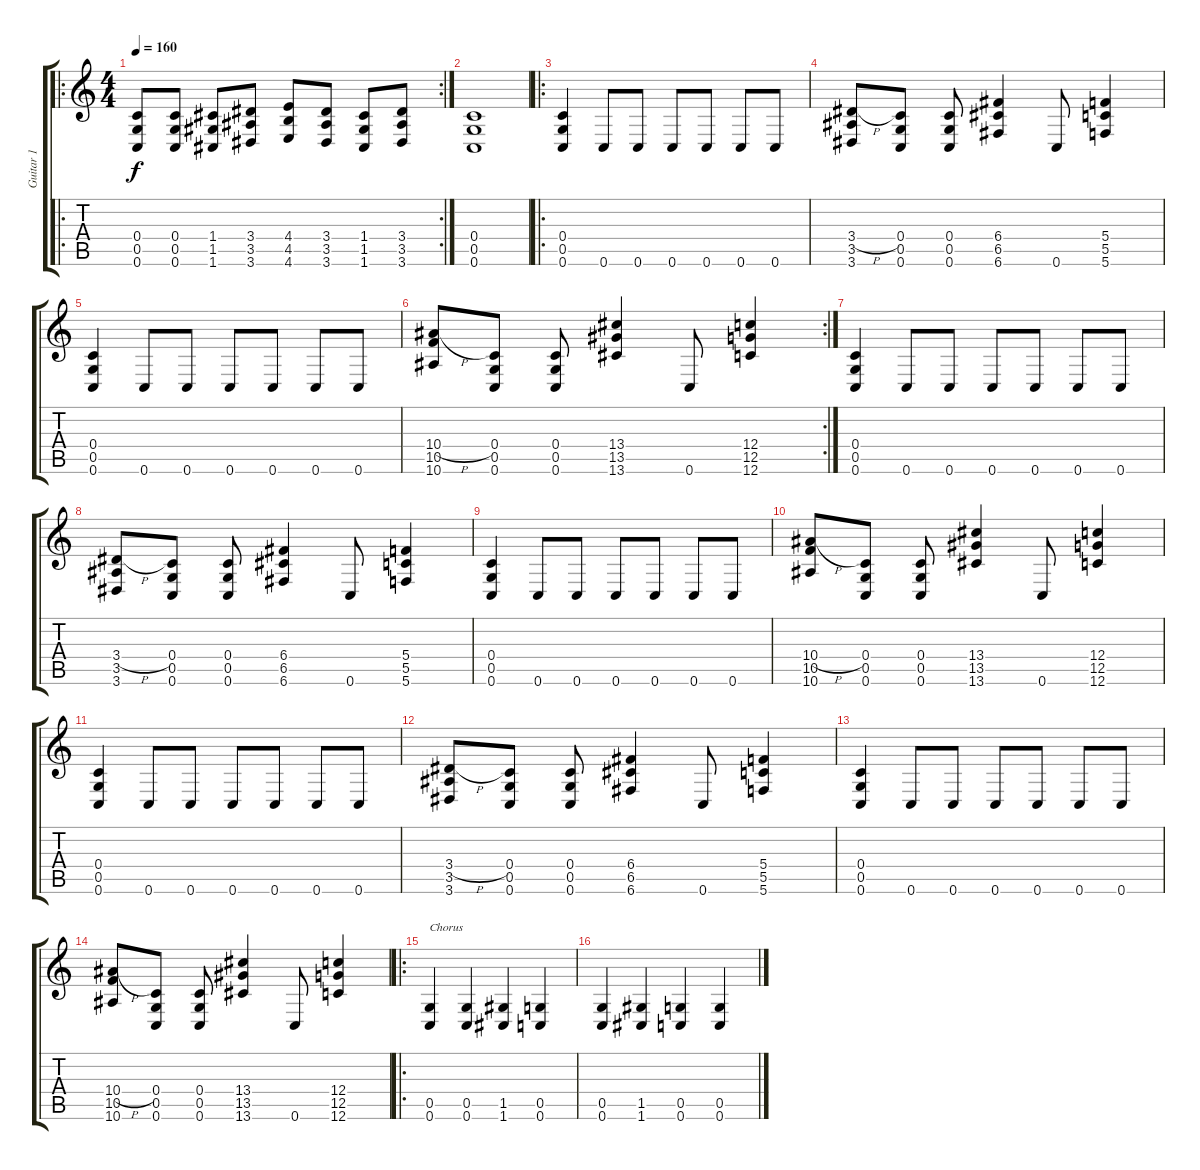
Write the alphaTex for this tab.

\track ("Guitar 1" "Guitar 1") {instrument distortionguitar}
\staff {score tabs}
\tuning (D4 A3 F3 C3 G2 C2) {hide}
\ro
\rc 2
\ts (4 4)
\tempo 160
\clef g2
\ks c
(0.4 0.5 0.6).8{dy f instrument distortionguitar} (0.4 0.5 0.6).8 (1.4 1.5 1.6).8 (3.4 3.5 3.6).8 (4.4 4.5 4.6).8 (3.4 3.5 3.6).8 (1.4 1.5 1.6).8 (3.4 3.5 3.6).8 |
(0.4 0.5 0.6).1 |
\ro
(0.4 0.5 0.6).4 0.6.8 0.6.8 0.6.8 0.6.8 0.6.8 0.6.8 |
(3.4{h} 3.5 3.6).8 (0.4 0.5 0.6).8 (0.4 0.5 0.6).8 (6.4 6.5 6.6).4 0.6.8 (5.4 5.5 5.6).4 |
(0.4 0.5 0.6).4 0.6.8 0.6.8 0.6.8 0.6.8 0.6.8 0.6.8 |
\rc 2
(10.4{h} 10.5 10.6).8 (0.4 0.5 0.6).8 (0.4 0.5 0.6).8 (13.4 13.5 13.6).4 0.6.8 (12.4 12.5 12.6).4 |
(0.4 0.5 0.6).4 0.6.8 0.6.8 0.6.8 0.6.8 0.6.8 0.6.8 |
(3.4{h} 3.5 3.6).8 (0.4 0.5 0.6).8 (0.4 0.5 0.6).8 (6.4 6.5 6.6).4 0.6.8 (5.4 5.5 5.6).4 |
(0.4 0.5 0.6).4 0.6.8 0.6.8 0.6.8 0.6.8 0.6.8 0.6.8 |
(10.4{h} 10.5 10.6).8 (0.4 0.5 0.6).8 (0.4 0.5 0.6).8 (13.4 13.5 13.6).4 0.6.8 (12.4 12.5 12.6).4 |
(0.4 0.5 0.6).4 0.6.8 0.6.8 0.6.8 0.6.8 0.6.8 0.6.8 |
(3.4{h} 3.5 3.6).8 (0.4 0.5 0.6).8 (0.4 0.5 0.6).8 (6.4 6.5 6.6).4 0.6.8 (5.4 5.5 5.6).4 |
(0.4 0.5 0.6).4 0.6.8 0.6.8 0.6.8 0.6.8 0.6.8 0.6.8 |
(10.4{h} 10.5 10.6).8 (0.4 0.5 0.6).8 (0.4 0.5 0.6).8 (13.4 13.5 13.6).4 0.6.8 (12.4 12.5 12.6).4 |
\ro
(0.5 0.6).4{txt "Chorus"} (0.5 0.6).4 (1.5 1.6).4 (0.5 0.6).4 |
(0.5 0.6).4 (1.5 1.6).4 (0.5 0.6).4 (0.5 0.6).4
